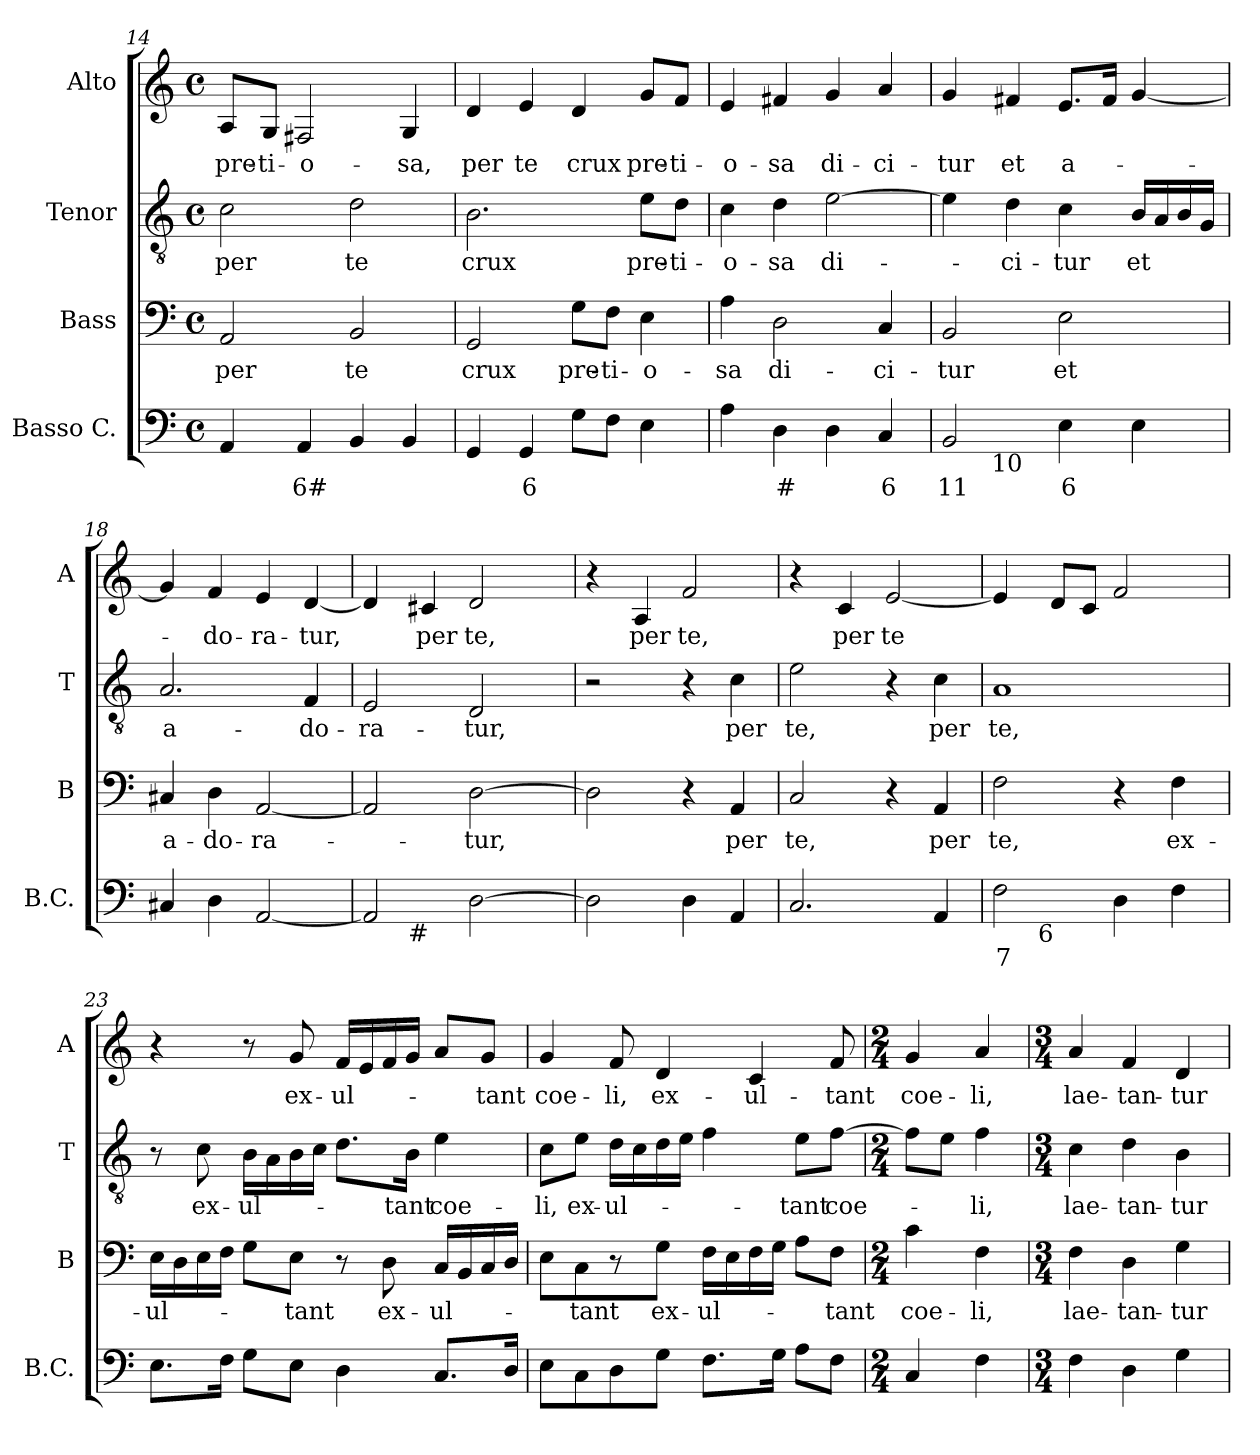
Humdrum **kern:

**kern	**text	**kern	**text	**kern	**text	**kern	**text
*part4	*part4	*part3	*part3	*part2	*part2	*part1	*part1
*staff4	*staff4	*staff3	*staff3	*staff2	*staff2	*staff1	*staff1
*I"Basso C.	*	*I"Bass	*	*I"Tenor	*	*I"Alto	*
*I'B.C.	*	*I'B	*	*I'T	*	*I'A	*
!!LO:LB:g=z
*clefF4	*	*clefF4	*	*clefGv2	*	*clefG2	*
*k[]	*	*k[]	*	*k[]	*	*k[]	*
*C:	*	*C:	*	*C:	*	*C:	*
*M4/4	*	*M4/4	*	*M4/4	*	*M4/4	*
*met(c)	*	*met(c)	*	*met(c)	*	*met(c)	*
=14	=14	=14	=14	=14	=14	=14	=14
4AA/	.	2AA/	per	2c\	per	8A/L	pre-
.	.	.	.	.	.	8G/J	-ti-
4AA/	6#	.	.	.	.	2F#X/	-o-
4BB/	.	2BB/	te	2d\	te	.	.
4BB/	.	.	.	.	.	4G/	-sa,
=15	=15	=15	=15	=15	=15	=15	=15
4GG/	.	2GG/	crux	2.B\	crux	4d/	per
4GG/	6	.	.	.	.	4e/	te
8G\L	.	8G\L	pre-	.	.	4d/	crux
8F\J	.	8F\J	-ti-	.	.	.	.
4E\	.	4E\	-o-	8e\L	pre-	8g/L	pre-
.	.	.	.	8d\J	-ti-	8f/J	-ti-
=16	=16	=16	=16	=16	=16	=16	=16
4A\	.	4A\	-sa	4c\	-o-	4e/	-o-
4D\	#	2D\	di-	4d\	-sa	4f#X/	-sa
4D\	.	.	.	[2e\	di-	4g/	di-
4C/	6	4C/	-ci-	.	.	4a/	-ci-
=17	=17	=17	=17	=17	=17	=17	=17
*^	*	*	*	*	*	*	*
2BB/	8..ryy	11	2BB/	-tur	4e\]	.	4g/	-tur
!	!LO:TX:b:t=10	!	!	!	!	!	!	!
.	2ryy	.	.	.	.	.	.	.
.	.	.	.	.	4d\	-ci-	4f#X/	et
4E\	.	6	2E\	et	4c\	-tur	8.e/L	a-
.	.	.	.	.	.	.	16f#/Jk	.
.	4ryy	.	.	.	.	.	.	.
4E\	.	.	.	.	16B/LL	et	[4g/	.
.	.	.	.	.	16A/	.	.	.
.	.	.	.	.	16B/	.	.	.
.	.	.	.	.	16G/JJ	.	.	.
.	32ryy	.	.	.	.	.	.	.
*v	*v	*	*	*	*	*	*	*
=18	=18	=18	=18	=18	=18	=18	=18
4C#X/	.	4C#X/	a-	2.A/	a-	4g/]	.
4D\	.	4D\	-do-	.	.	4f/	-do-
[2AA/	.	[2AA/	-ra-	.	.	4e/	-ra-
.	.	.	.	4F/	-do-	[4d/	-tur,
!!LO:LB:g=z
=19	=19	=19	=19	=19	=19	=19	=19
*^	*	*	*	*	*	*	*
2AA/]	8..ryy	.	2AA/]	.	2E/	-ra-	4d/]	.
!	!LO:TX:b:t=#	!	!	!	!	!	!	!
.	2ryy	.	.	.	.	.	.	.
.	.	.	.	.	.	.	4c#X/	per
[2D\	.	.	[2D\	-tur,	2D/	-tur,	2d/	te,
.	4ryy	.	.	.	.	.	.	.
.	32ryy	.	.	.	.	.	.	.
*v	*v	*	*	*	*	*	*	*
=20	=20	=20	=20	=20	=20	=20	=20
2D\]	.	2D\]	.	2r	.	4r	.
.	.	.	.	.	.	4A/	per
4D\	.	4r	.	4r	.	2f/	te,
4AA/	.	4AA/	per	4c\	per	.	.
=21	=21	=21	=21	=21	=21	=21	=21
2.C/	.	2C/	te,	2e\	te,	4r	.
.	.	.	.	.	.	4c/	per
.	.	4r	.	4r	.	[2e/	te
4AA/	.	4AA/	per	4c\	per	.	.
=22	=22	=22	=22	=22	=22	=22	=22
*^	*	*	*	*	*	*	*
2F\	8..ryy	7	2F\	te,	1A	te,	4e/]	.
!	!LO:TX:b:t=6	!	!	!	!	!	!	!
.	2ryy	.	.	.	.	.	.	.
.	.	.	.	.	.	.	8d/L	.
.	.	.	.	.	.	.	8c/J	.
4D\	.	.	4r	.	.	.	2f/	.
.	4ryy	.	.	.	.	.	.	.
4F\	.	.	4F\	ex-	.	.	.	.
.	32ryy	.	.	.	.	.	.	.
*v	*v	*	*	*	*	*	*	*
!!LO:PB:g=z
=23	=23	=23	=23	=23	=23	=23	=23
8.E\L	.	16E\LL	-ul-	8r	.	4r	.
.	.	16D\	.	.	.	.	.
.	.	16E\	.	8c\	ex-	.	.
16F\Jk	.	16F\JJ	.	.	.	.	.
8G\L	.	8G\L	.	16B\LL	-ul-	8r	.
.	.	.	.	16A\	.	.	.
8E\J	.	8E\J	-tant	16B\	.	8g/	ex-
.	.	.	.	16c\JJ	.	.	.
4D\	.	8r	.	8.d\L	.	16f/LL	-ul-
.	.	.	.	.	.	16e/	.
.	.	8D\	ex-	.	.	16f/	.
.	.	.	.	16B\Jk	-tant	16g/JJ	.
8.C/L	.	16C/LL	-ul-	4e\	coe-	8a/L	.
.	.	16BB/	.	.	.	.	.
.	.	16C/	.	.	.	8g/J	-tant
16D/Jk	.	16D/JJ	.	.	.	.	.
=24	=24	=24	=24	=24	=24	=24	=24
8E\L	.	8E\L	.	8c\L	-li,	4g/	coe-
8C\	.	8C\	-tant	8e\J	ex-	.	.
8D\	.	8r	.	16d\LL	-ul-	8f/	-li,
.	.	.	.	16c\	.	.	.
8G\J	.	8G\J	ex-	16d\	.	4d/	ex-
.	.	.	.	16e\JJ	.	.	.
8.F\L	.	16F\LL	-ul-	4f\	.	.	.
.	.	16E\	.	.	.	.	.
.	.	16F\	.	.	.	4c/	-ul-
16G\Jk	.	16G\JJ	.	.	.	.	.
8A\L	.	8A\L	.	8e\L	-tant	.	.
8F\J	.	8F\J	-tant	[8f\J	coe-	8f/	-tant
=25	=25	=25	=25	=25	=25	=25	=25
*M2/4	*	*M2/4	*	*M2/4	*	*M2/4	*
4C/	.	4c\	coe-	8f\L]	.	4g/	coe-
.	.	.	.	8e\J	.	.	.
4F\	.	4F\	-li,	4f\	-li,	4a/	-li,
=26	=26	=26	=26	=26	=26	=26	=26
*M3/4	*	*M3/4	*	*M3/4	*	*M3/4	*
4F\	.	4F\	lae-	4c\	lae-	4a/	lae-
4D\	.	4D\	-tan-	4d\	-tan-	4f/	-tan-
4G\	.	4G\	-tur	4B\	-tur	4d/	-tur
=	=	=	=	=	=	=	=
*-	*-	*-	*-	*-	*-	*-	*-
